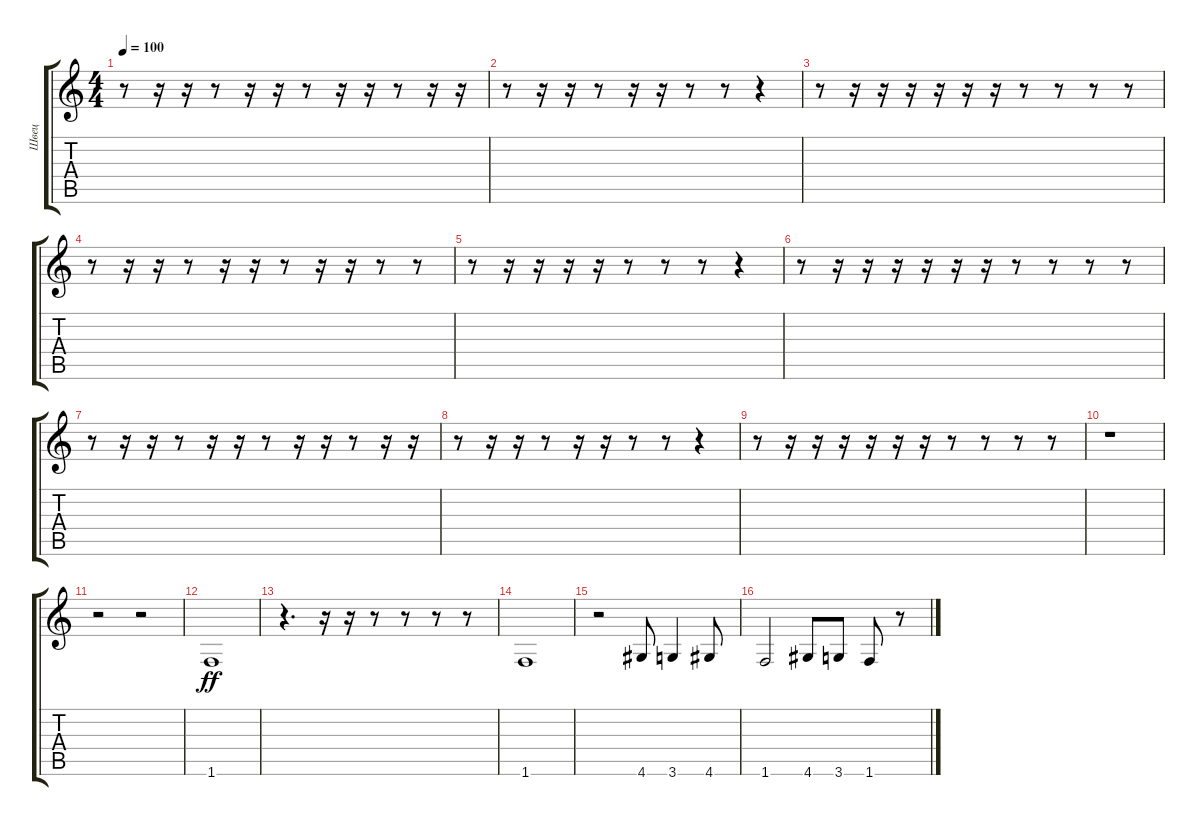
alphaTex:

\track ("Швец" "Швец") {instrument electricbasspick}
\staff {score tabs}
\tuning (E4 B3 G3 D3 A2 E2) {hide}
\ts (4 4)
\tempo 100
\clef g2
\ks c
r.8{dy ff} r.16 r.16 r.8 r.16 r.16 r.8 r.16 r.16 r.8 r.16 r.16 |
r.8 r.16 r.16 r.8 r.16 r.16 r.8 r.8 r.4 |
r.8 r.16 r.16 r.16 r.16 r.16 r.16 r.8 r.8 r.8 r.8 |
r.8 r.16 r.16 r.8 r.16 r.16 r.8 r.16 r.16 r.8 r.8 |
r.8 r.16 r.16 r.16 r.16 r.8 r.8 r.8 r.4 |
r.8 r.16 r.16 r.16 r.16 r.16 r.16 r.8 r.8 r.8 r.8 |
r.8 r.16 r.16 r.8 r.16 r.16 r.8 r.16 r.16 r.8 r.16 r.16 |
r.8 r.16 r.16 r.8 r.16 r.16 r.8 r.8 r.4 |
r.8 r.16 r.16 r.16 r.16 r.16 r.16 r.8 r.8 r.8 r.8 |
r.1{instrument electricbassfinger} |
r.2 r.2 |
1.6.1 |
r.4{d} r.16 r.16 r.8 r.8 r.8 r.8 |
1.6.1 |
r.2 4.6.8 3.6.4 4.6.8 |
1.6.2 4.6.8 3.6.8 1.6.8 r.8
